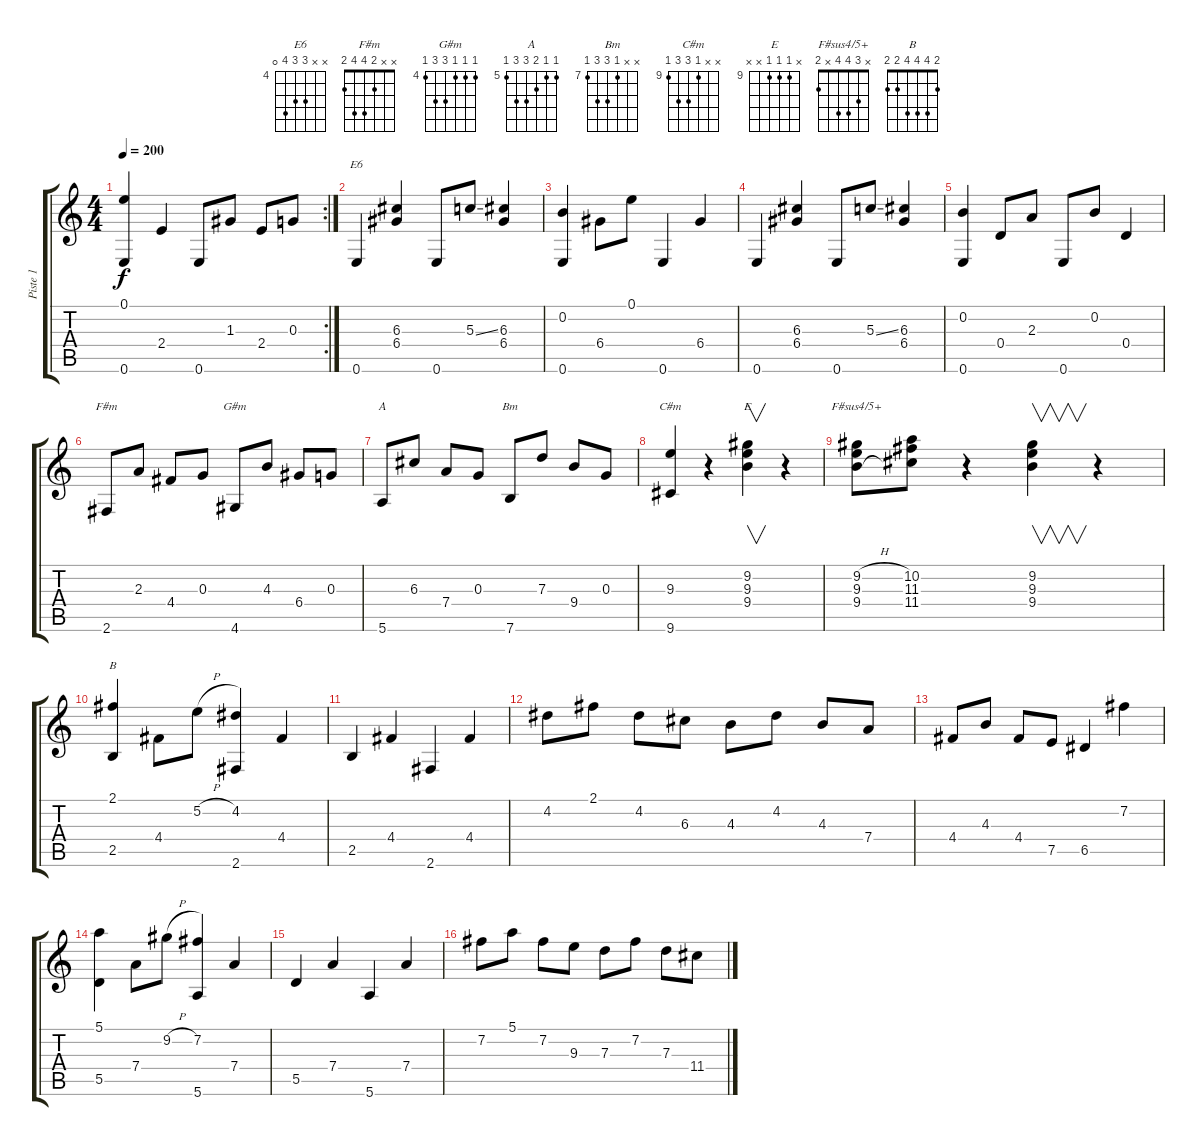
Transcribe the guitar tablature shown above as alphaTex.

\track ("Piste 1" "Piste 1") {instrument acousticguitarnylon}
\staff {score tabs}
\tuning (E4 B3 G3 D3 A2 E2) {hide}
\chord ("E6" x x 6 6 7 0) {firstfret 4}
\chord ("F#m" x x 2 4 4 2)
\chord ("G#m" 4 4 4 6 6 4) {firstfret 4}
\chord ("A" 5 5 6 7 7 5) {firstfret 5}
\chord ("Bm" x x 7 9 9 7) {firstfret 7}
\chord ("C#m" x x 9 11 11 9) {firstfret 9}
\chord ("E" x 9 9 9 x x) {firstfret 9}
\chord ("F#sus4/5+" x 3 4 4 x 2)
\chord ("B" 2 4 4 4 2 2)
\rc 2
\ts (4 4)
\tempo 200
\clef g2
\ks c
(0.1 0.6).4{dy f} 2.4.4 0.6.8 1.3.8 2.4.8 0.3.8 |
0.6.4{ch "E6"} (6.3 6.4).4 0.6.8 5.3{ss}.8 (6.3 6.4).4 |
(0.2 0.6).4 6.4.8 0.1.8 0.6.4 6.4.4 |
0.6.4 (6.3 6.4).4 0.6.8 5.3{ss}.8 (6.3 6.4).4 |
(0.2 0.6).4 0.4.8 2.3.8 0.6.8 0.2.8 0.4.4 |
2.6.8{ch "F#m"} 2.3.8 4.4.8 0.3.8 4.6.8{ch "G#m"} 4.3.8 6.4.8 0.3.8 |
5.6.8{ch "A"} 6.3.8 7.4.8 0.3.8 7.6.8{ch "Bm"} 7.3.8 9.4.8 0.3.8 |
(9.3 9.6).4{ch "C#m"} r.4 (9.2 9.3 9.4).4{v ch "E"} r.4 |
(9.2{h} 9.3{h} 9.4{h}).8{ch "F#sus4/5+"} (10.2 11.3 11.4).8 r.4 (9.2 9.3 9.4).4{v} r.4 |
(2.1 2.5).4{ch "B"} 4.4.8 5.2{h}.8 (4.2 2.6).4 4.4.4 |
2.5.4 4.4.4 2.6.4 4.4.4 |
4.2.8 2.1.8 4.2.8 6.3.8 4.3.8 4.2.8 4.3.8 7.4.8 |
4.4.8 4.3.8 4.4.8 7.5.8 6.5.4 7.2.4 |
(5.1 5.5).4 7.4.8 9.2{h}.8 (7.2 5.6).4 7.4.4 |
5.5.4 7.4.4 5.6.4 7.4.4 |
7.2.8 5.1.8 7.2.8 9.3.8 7.3.8 7.2.8 7.3.8 11.4.8
